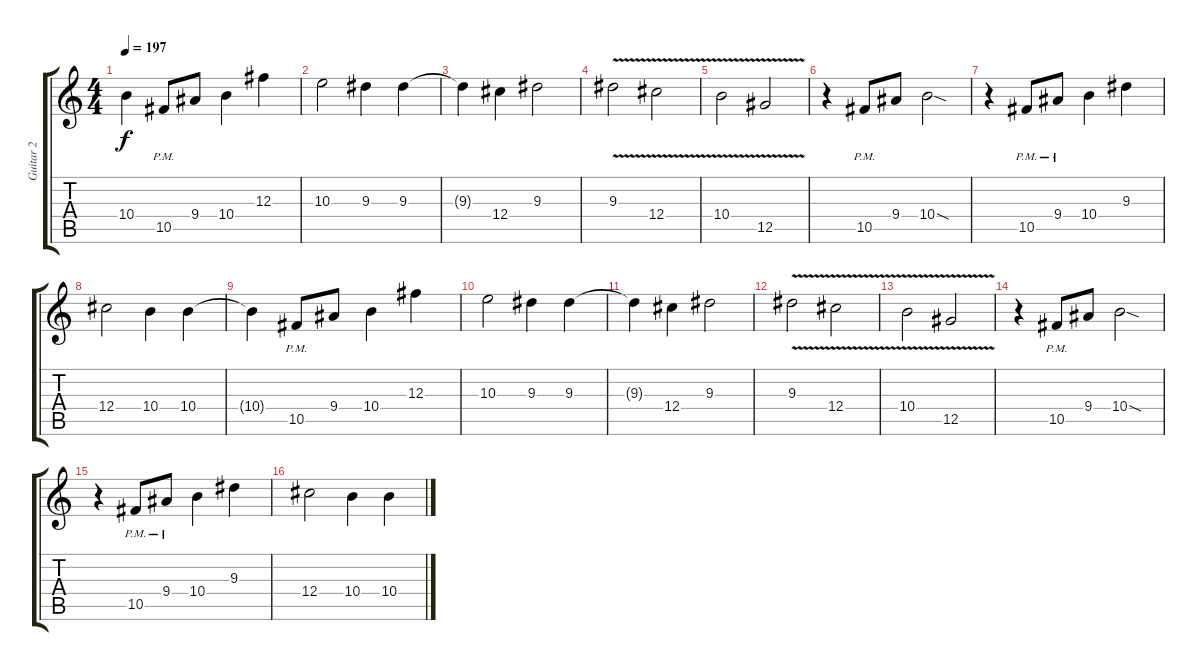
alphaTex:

\track ("Guitar 2" "Guitar 2") {instrument overdrivenguitar}
\staff {score tabs}
\tuning (Eb4 Bb3 Gb3 Db3 Ab2 Eb2) {hide}
\ts (4 4)
\tempo 197
\clef g2
\ks c
10.4{t}.4{dy f} 10.5{pm}.8 9.4.8 10.4.4 12.3.4 |
10.3.2 9.3.4 9.3.4 |
9.3{t}.4 12.4.4 9.3.2 |
9.3{v}.2 12.4{v}.2 |
10.4{v}.2 12.5{v}.2 |
r.4{volume 16 balance 14} 10.5{pm}.8 9.4.8 10.4{sod}.2 |
r.4 10.5{pm}.8 9.4{pm}.8 10.4.4 9.3.4 |
12.4.2 10.4.4 10.4.4 |
10.4{t}.4 10.5{pm}.8 9.4.8 10.4.4 12.3.4 |
10.3.2 9.3.4 9.3.4 |
9.3{t}.4 12.4.4 9.3.2 |
9.3{v}.2 12.4{v}.2 |
10.4{v}.2 12.5{v}.2 |
r.4{volume 16 balance 14} 10.5{pm}.8 9.4.8 10.4{sod}.2 |
r.4 10.5{pm}.8 9.4{pm}.8 10.4.4 9.3.4 |
12.4.2 10.4.4 10.4.4
